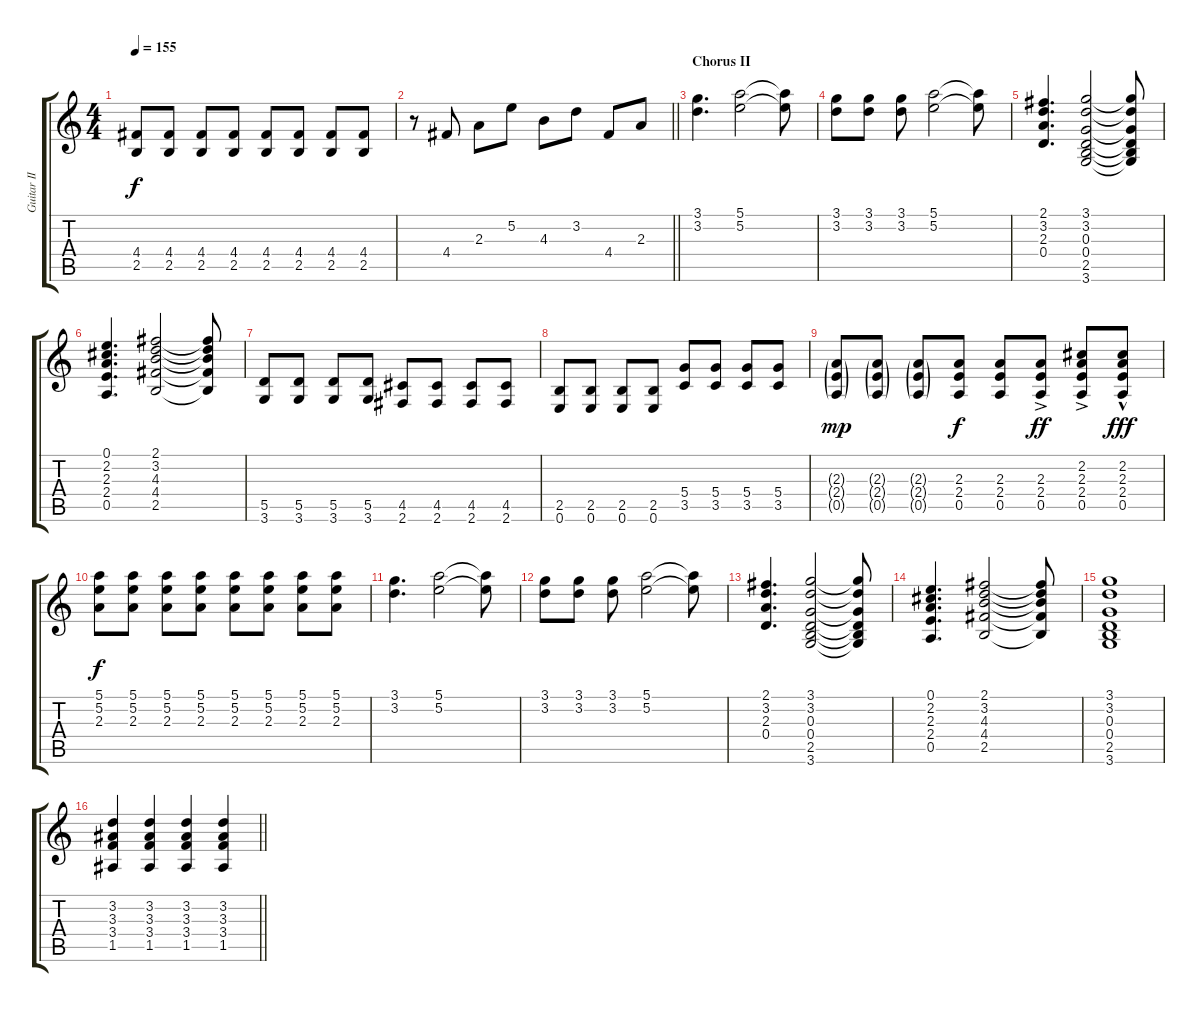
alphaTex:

\track ("Guitar II" "Guitar II") {instrument distortionguitar}
\staff {score tabs}
\tuning (E4 B3 G3 D3 A2 E2) {hide}
\ts (4 4)
\tempo 155
\clef g2
\ks c
(4.4 2.5).8{dy f} (4.4 2.5).8 (4.4 2.5).8 (4.4 2.5).8 (4.4 2.5).8 (4.4 2.5).8 (4.4 2.5).8 (4.4 2.5).8 |
\barLineRight lightlight
r.8 4.4.8 2.3.8 5.2.8 4.3.8 3.2.8 4.4.8 2.3.8 |
\section ("" "Chorus II")
(3.1 3.2).4{d} (5.1 5.2).2 (5.1{t} 5.2{t}).8 |
(3.1 3.2).8 (3.1 3.2).8 (3.1 3.2).8 (5.1 5.2).2 (5.1{t} 5.2{t}).8 |
(2.1 3.2 2.3 0.4).4{d} (3.1 3.2 0.3 0.4 2.5 3.6).2 (3.1{t} 3.2{t} 0.3{t} 0.4{t} 2.5{t} 3.6{t}).8 |
(0.1 2.2 2.3 2.4 0.5).4{d} (2.1 3.2 4.3 4.4 2.5).2 (2.1{t} 3.2{t} 4.3{t} 4.4{t} 2.5{t}).8 |
(5.5 3.6).8 (5.5 3.6).8 (5.5 3.6).8 (5.5 3.6).8 (4.5 2.6).8 (4.5 2.6).8 (4.5 2.6).8 (4.5 2.6).8 |
(2.5 0.6).8 (2.5 0.6).8 (2.5 0.6).8 (2.5 0.6).8 (5.4 3.5).8 (5.4 3.5).8 (5.4 3.5).8 (5.4 3.5).8 |
(2.3{g} 2.4{g} 0.5{g}).8{dy mp} (2.3{g} 2.4{g} 0.5{g}).8 (2.3{g} 2.4{g} 0.5{g}).8 (2.3 2.4 0.5).8{dy f} (2.3 2.4 0.5).8 (2.3{ac} 2.4{ac} 0.5{ac}).8{dy ff} (2.2 2.3{ac} 2.4{ac} 0.5{ac}).8 (2.2{hac} 2.3 2.4{hac} 0.5{hac}).8{dy fff} |
(5.1 5.2 2.3).8{dy f} (5.1 5.2 2.3).8 (5.1 5.2 2.3).8 (5.1 5.2 2.3).8 (5.1 5.2 2.3).8 (5.1 5.2 2.3).8 (5.1 5.2 2.3).8 (5.1 5.2 2.3).8 |
(3.1 3.2).4{d} (5.1 5.2).2 (5.1{t} 5.2{t}).8 |
(3.1 3.2).8 (3.1 3.2).8 (3.1 3.2).8 (5.1 5.2).2 (5.1{t} 5.2{t}).8 |
(2.1 3.2 2.3 0.4).4{d} (3.1 3.2 0.3 0.4 2.5 3.6).2 (3.1{t} 3.2{t} 0.3{t} 0.4{t} 2.5{t} 3.6{t}).8 |
(0.1 2.2 2.3 2.4 0.5).4{d} (2.1 3.2 4.3 4.4 2.5).2 (2.1{t} 3.2{t} 4.3{t} 4.4{t} 2.5{t}).8 |
(3.1 3.2 0.3 0.4 2.5 3.6).1 |
\barLineRight lightlight
(3.2 3.3 3.4 1.5).4 (3.2 3.3 3.4 1.5).4 (3.2 3.3 3.4 1.5).4 (3.2 3.3 3.4 1.5).4
